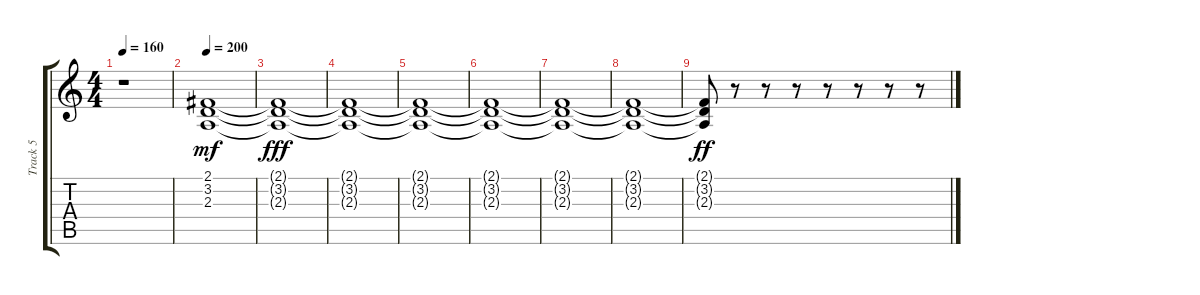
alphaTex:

\track ("Track 5" "Track 5") {instrument synthstrings1}
\staff {score tabs}
\tuning (E4 B3 G3 D3 A2 E2) {hide}
\ts (4 4)
\tempo 160
\clef g2
\ks c
r.1{dy fff} |
\tempo 200
(2.1 3.2 2.3).1{dy mf} |
(2.1{t} 3.2{t} 2.3{t}).1{dy fff} |
(2.1{t} 3.2{t} 2.3{t}).1 |
(2.1{t} 3.2{t} 2.3{t}).1 |
(2.1{t} 3.2{t} 2.3{t}).1 |
(2.1{t} 3.2{t} 2.3{t}).1 |
(2.1{t} 3.2{t} 2.3{t}).1 |
(2.1{t} 3.2{t} 2.3{t}).8{dy ff} r.8 r.8 r.8 r.8 r.8 r.8 r.8
